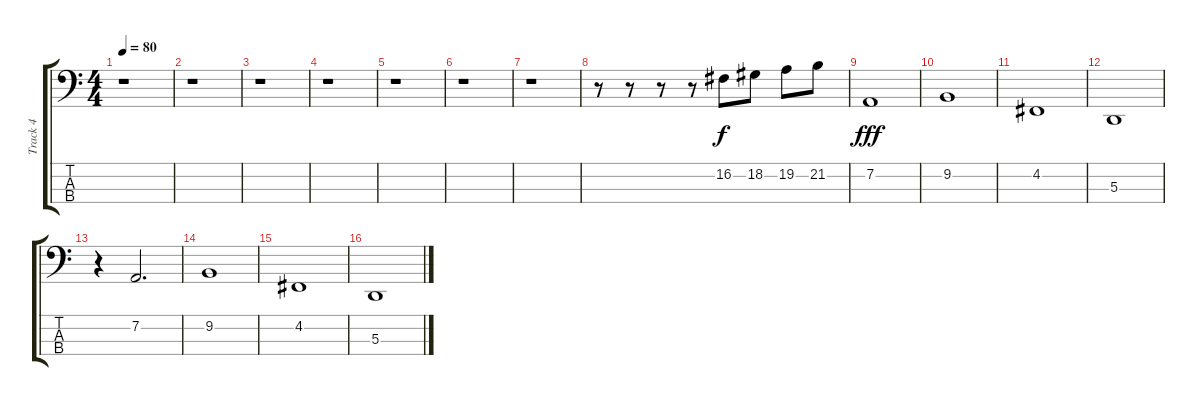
\track ("Track 4" "Track 4") {instrument violin}
\staff {score tabs}
\tuning (G2 D2 A1 E1) {hide}
\ts (4 4)
\tempo 80
\clef f4
\ks c
r.1{dy f instrument violin} |
r.1 |
r.1 |
r.1 |
r.1 |
r.1 |
r.1 |
r.8 r.8 r.8 r.8 16.2.8 18.2.8 19.2.8 21.2.8 |
7.2.1{dy fff} |
9.2.1 |
4.2.1 |
5.3.1 |
r.4 7.2.2{d} |
9.2.1 |
4.2.1 |
5.3.1
